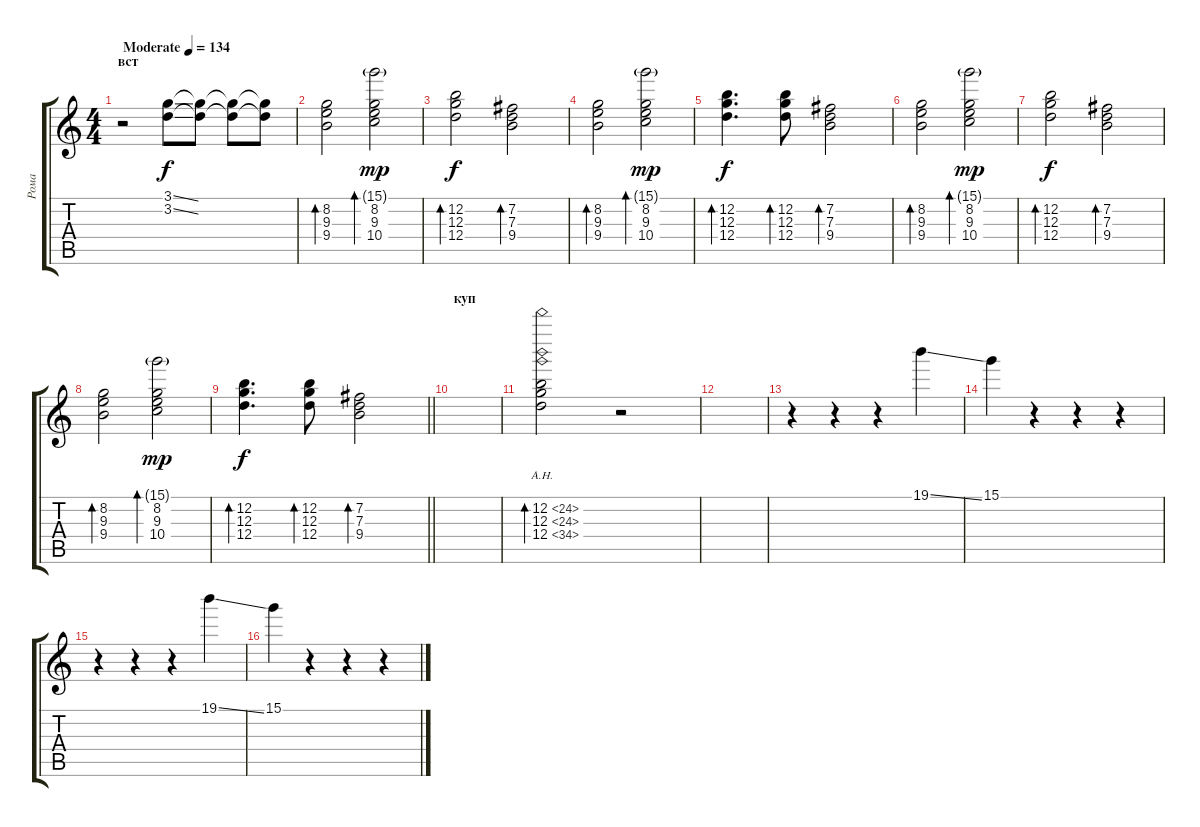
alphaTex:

\track ("Рома" "Рома") {instrument acousticguitarsteel}
\staff {score tabs}
\tuning (E4 B3 G3 D3 A2 E2) {hide}
\ts (4 4)
\section ("" "вст")
\tempo (134 "Moderate")
\clef g2
\ks c
r.2{dy f instrument acousticguitarsteel} (3.1{ss} 3.2{ss}).8 (3.1{t} 3.2{t}).8 (3.1{t} 3.2{t}).8 (3.1{t} 3.2{t}).8 |
(8.2 9.3 9.4).2{bd 60} (15.1{g} 8.2 9.3 10.4).2{bd 60 dy mp} |
(12.2 12.3 12.4).2{bd 60 dy f} (7.2 7.3 9.4).2{bd 60} |
(8.2 9.3 9.4).2{bd 60} (15.1{g} 8.2 9.3 10.4).2{bd 60 dy mp} |
(12.2 12.3 12.4).4{d bd 60 dy f} (12.2 12.3 12.4).8{bd 60} (7.2 7.3 9.4).2{bd 60} |
(8.2 9.3 9.4).2{bd 60} (15.1{g} 8.2 9.3 10.4).2{bd 60 dy mp} |
(12.2 12.3 12.4).2{bd 60 dy f} (7.2 7.3 9.4).2{bd 60} |
(8.2 9.3 9.4).2{bd 60} (15.1{g} 8.2 9.3 10.4).2{bd 60 dy mp} |
\barLineRight lightlight
(12.2 12.3 12.4).4{d bd 60 dy f} (12.2 12.3 12.4).8{bd 60} (7.2 7.3 9.4).2{bd 60} |
\section ("" "куп")
|
(12.2{ah 12} 12.3{ah 12} 12.4{ah 22}).2{bd 240} r.2 |
|
r.4 r.4 r.4 19.1{ss}.4 |
15.1.4 r.4 r.4 r.4 |
r.4 r.4 r.4 19.1{ss}.4 |
15.1.4 r.4 r.4 r.4
